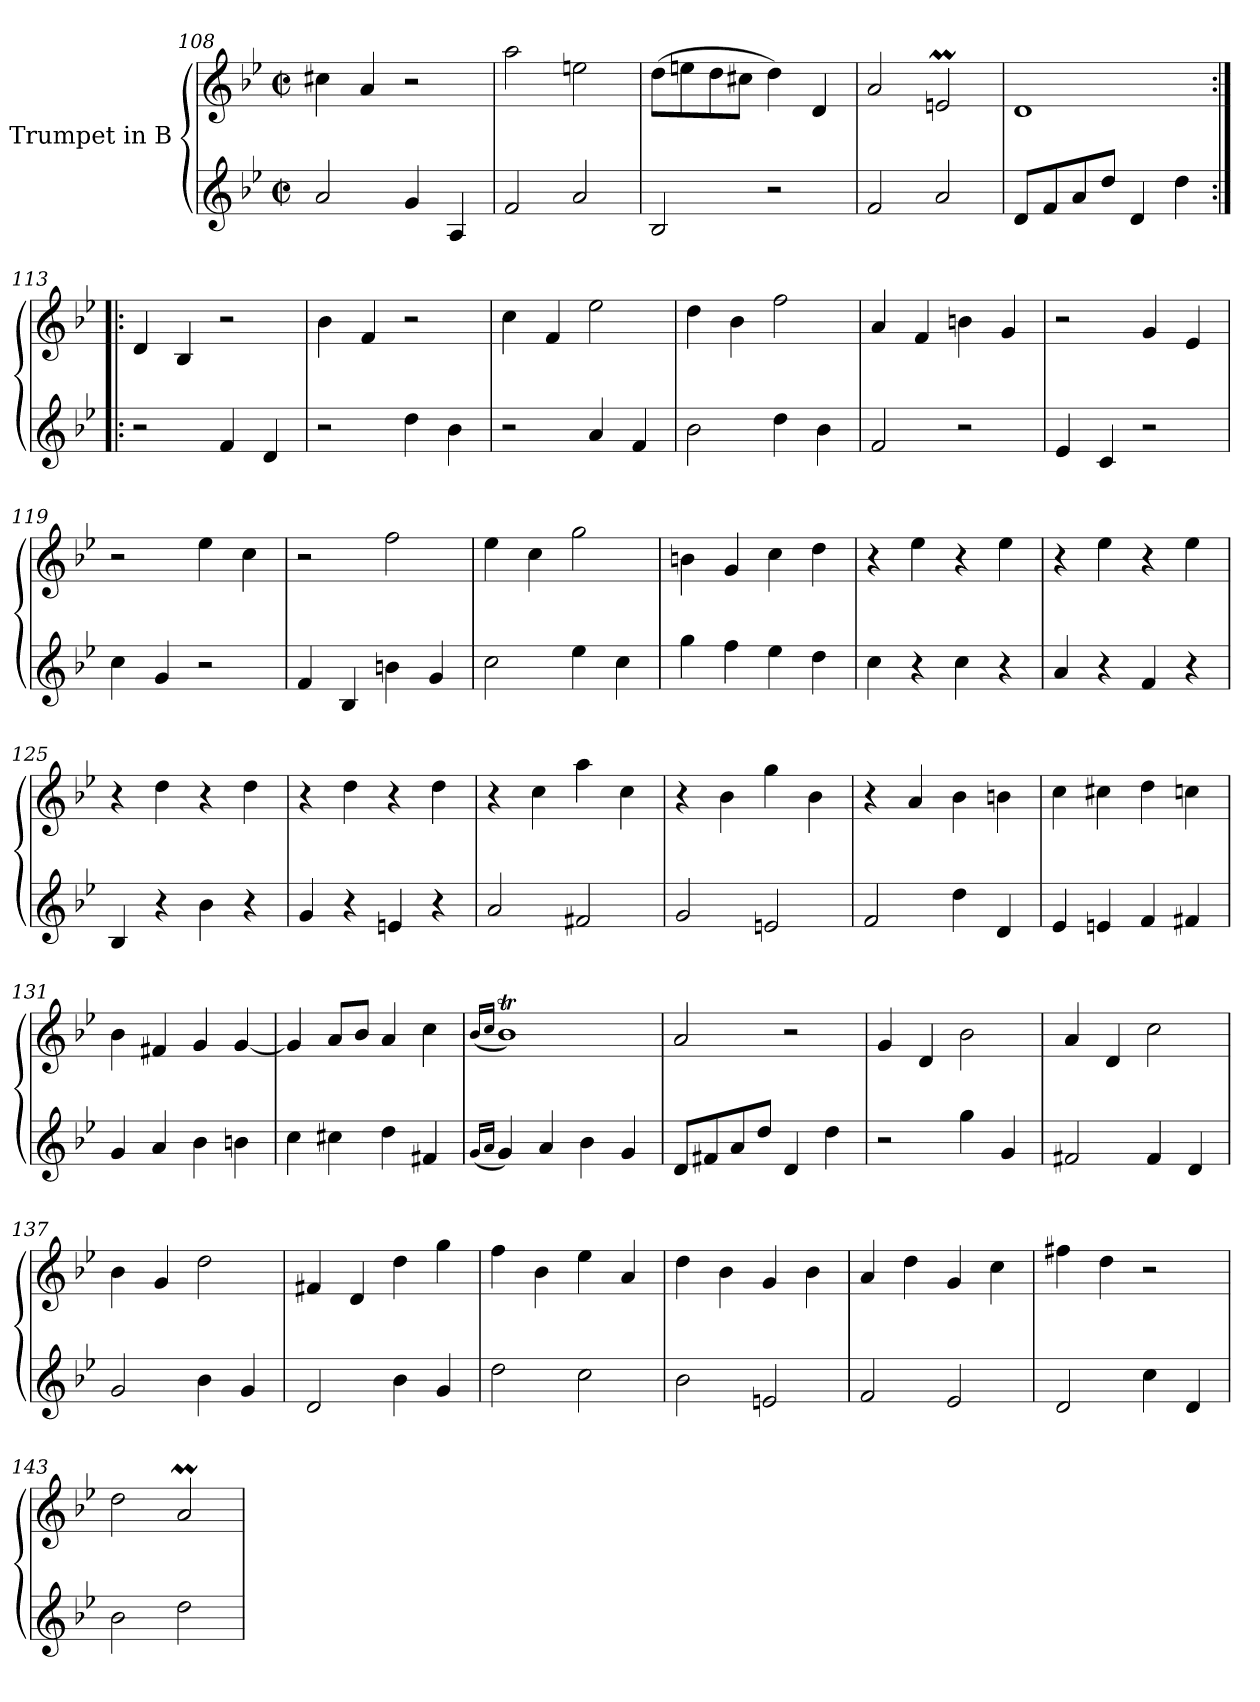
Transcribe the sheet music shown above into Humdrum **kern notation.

**kern	**kern
*part2	*part1
*staff2	*staff1
*I"Trumpet in Bb 2	*I"Trumpet in Bb 1
!!LO:PB:g=z
*clefG2	*clefG2
*ITrd1c2	*ITrd1c2
*k[b-e-a-d-]	*k[b-e-a-d-]
*A-:	*A-:
*M2/2	*M2/2
*met(c|)	*met(c|)
=108	=108
2g/	4bn\
.	4g/
4f/	2r
4G/	.
=109	=109
2e-/	2gg\
2g/	2ddn\
=110	=110
2A-/	(>8cc\L
.	8ddn\
.	8cc\
.	8bn\J
2r	4cc\)
.	4c/
=111	=111
2e-/	2g/
2g/	2dnm/
=112	=112
8c/L	1c
8e-/	.
8g/	.
8cc/J	.
4c/	.
4cc\	.
!!LO:LB:g=z
=113:|!|:	=113:|!|:
2r	4c/
.	4A-/
4e-/	2r
4c/	.
=114	=114
2r	4a-\
.	4e-/
4cc\	2r
4a-\	.
=115	=115
2r	4b-\
.	4e-/
4g/	2dd-\
4e-/	.
=116	=116
2a-\	4cc\
.	4a-\
4cc\	2ee-\
4a-\	.
=117	=117
2e-/	4g/
.	4e-/
2r	4an\
.	4f/
!!LO:LB:g=z
=118	=118
4d-/	2r
4B-/	.
2r	4f/
.	4d-/
=119	=119
4b-\	2r
4f/	.
2r	4dd-\
.	4b-\
=120	=120
4e-/	2r
4A-/	.
4an\	2ee-\
4f/	.
=121	=121
2b-\	4dd-\
.	4b-\
4dd-\	2ff\
4b-\	.
=122	=122
4ff\	4an\
4ee-\	4f/
4dd-\	4b-\
4cc\	4cc\
!!LO:LB:g=z
=123	=123
4b-\	4r
4r	4dd-\
4b-\	4r
4r	4dd-\
=124	=124
4g/	4r
4r	4dd-\
4e-/	4r
4r	4dd-\
=125	=125
4A-/	4r
4r	4cc\
4a-\	4r
4r	4cc\
=126	=126
4f/	4r
4r	4cc\
4dn/	4r
4r	4cc\
=127	=127
2g/	4r
.	4b-\
2en/	4gg\
.	4b-\
!!LO:LB:g=z
=128	=128
2f/	4r
.	4a-\
2dn/	4ff\
.	4a-\
=129	=129
2e-/	4r
.	4g/
4cc\	4a-\
4c/	4an\
=130	=130
4d-/	4b-\
4dn/	4bn\
4e-/	4cc\
4en/	4b-X\
=131	=131
4f/	4a-\
4g/	4en/
4a-\	4f/
4an\	[4f/
=132	=132
4b-\	4f/]
4bn\	8g/L
.	8a-/J
4cc\	4g/
4en/	4b-\
!!LO:PB:g=z
=133	=133
(<16qf/LL	(<16qa-/LL
16qg/JJ	16qb-/JJ
4f/)	1a-T)
4g/	.
4a-\	.
4f/	.
=134	=134
8c/L	2g/
8en/	.
8g/	.
8cc/J	.
4c/	2r
4cc\	.
=135	=135
2r	4f/
.	4c/
4ff\	2a-\
4f/	.
=136	=136
2en/	4g/
.	4c/
4e/	2b-\
4c/	.
=137	=137
2f/	4a-\
.	4f/
4a-\	2cc\
4f/	.
!!LO:LB:g=z
=138	=138
2c/	4en/
.	4c/
4a-\	4cc\
4f/	4ff\
=139	=139
2cc\	4ee-\
.	4a-\
2b-\	4dd-\
.	4g/
=140	=140
2a-\	4cc\
.	4a-\
2dn/	4f/
.	4a-\
=141	=141
2e-/	4g/
.	4cc\
2d-/	4f/
.	4b-\
=142	=142
2c/	4een\
.	4cc\
4b-\	2r
4c/	.
!!LO:LB:g=z
=143	=143
2a-\	2cc\
2cc\	2gm/
=	=
*-	*-
